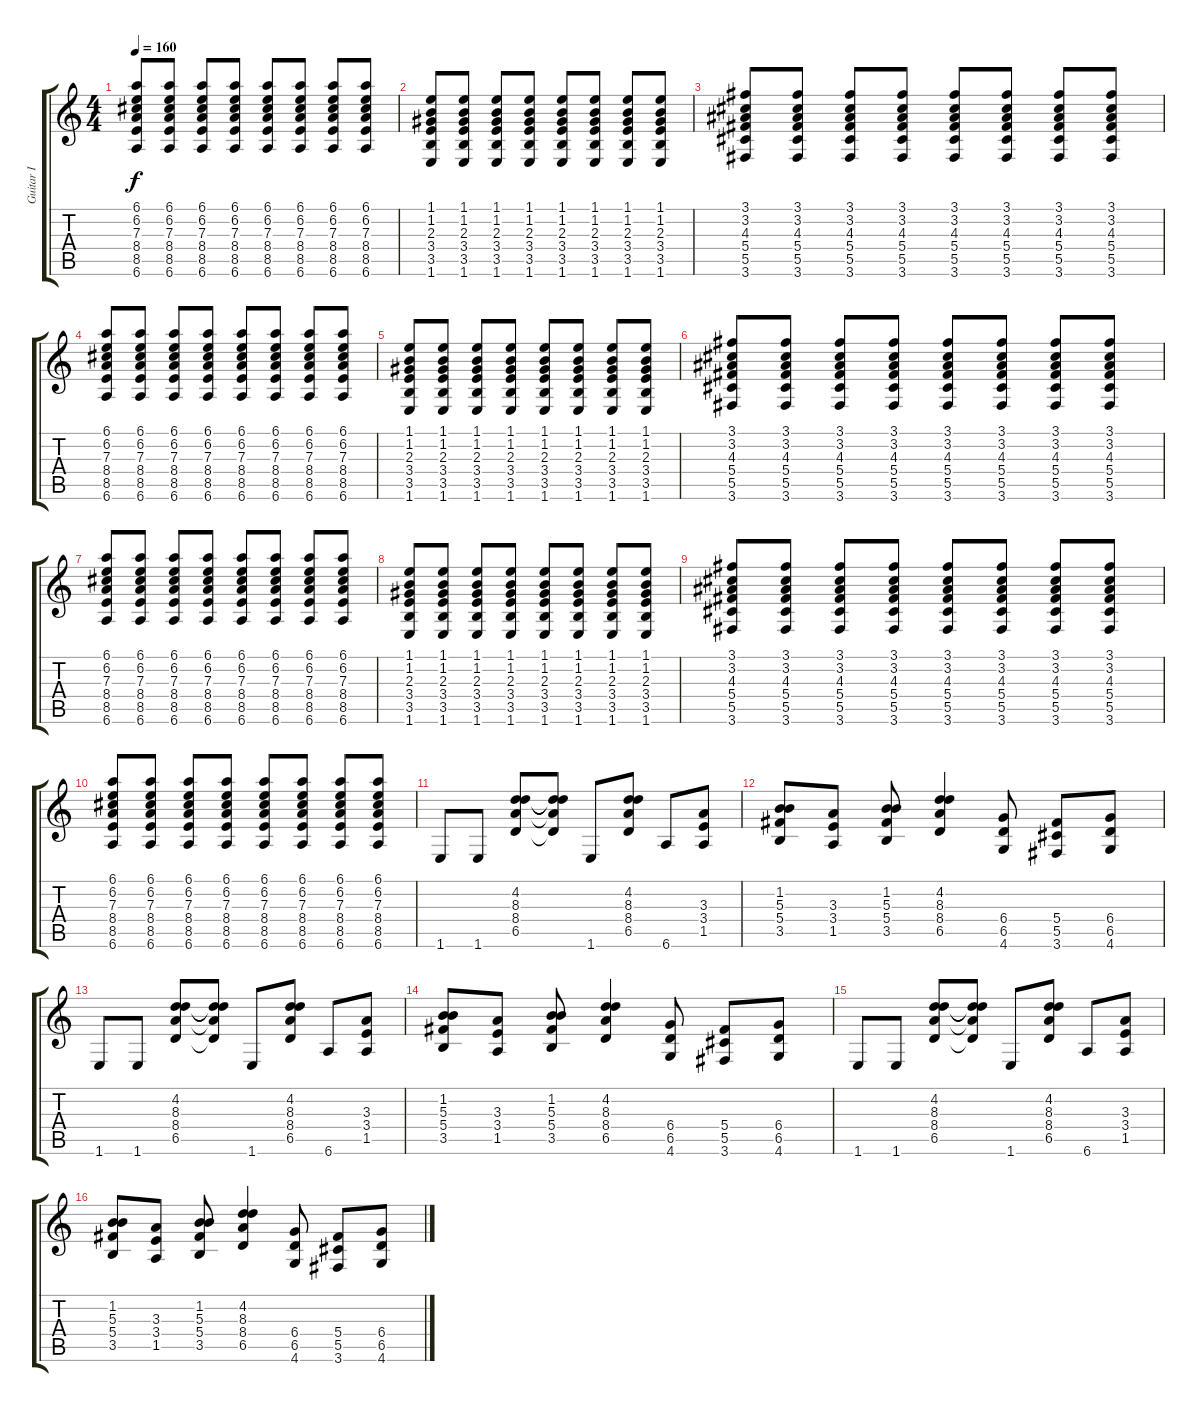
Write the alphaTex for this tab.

\track ("Guitar I" "Guitar I") {instrument distortionguitar}
\staff {score tabs}
\tuning (Eb4 Bb3 Gb3 Db3 Ab2 Eb2) {hide}
\ts (4 4)
\tempo 160
\clef g2
\ks c
(6.1 6.2 7.3 8.4 8.5 6.6).8{dy f} (6.1 6.2 7.3 8.4 8.5 6.6).8 (6.1 6.2 7.3 8.4 8.5 6.6).8 (6.1 6.2 7.3 8.4 8.5 6.6).8 (6.1 6.2 7.3 8.4 8.5 6.6).8 (6.1 6.2 7.3 8.4 8.5 6.6).8 (6.1 6.2 7.3 8.4 8.5 6.6).8 (6.1 6.2 7.3 8.4 8.5 6.6).8 |
(1.1 1.2 2.3 3.4 3.5 1.6).8 (1.1 1.2 2.3 3.4 3.5 1.6).8 (1.1 1.2 2.3 3.4 3.5 1.6).8 (1.1 1.2 2.3 3.4 3.5 1.6).8 (1.1 1.2 2.3 3.4 3.5 1.6).8 (1.1 1.2 2.3 3.4 3.5 1.6).8 (1.1 1.2 2.3 3.4 3.5 1.6).8 (1.1 1.2 2.3 3.4 3.5 1.6).8 |
(3.1 3.2 4.3 5.4 5.5 3.6).8 (3.1 3.2 4.3 5.4 5.5 3.6).8 (3.1 3.2 4.3 5.4 5.5 3.6).8 (3.1 3.2 4.3 5.4 5.5 3.6).8 (3.1 3.2 4.3 5.4 5.5 3.6).8 (3.1 3.2 4.3 5.4 5.5 3.6).8 (3.1 3.2 4.3 5.4 5.5 3.6).8 (3.1 3.2 4.3 5.4 5.5 3.6).8 |
(6.1 6.2 7.3 8.4 8.5 6.6).8 (6.1 6.2 7.3 8.4 8.5 6.6).8 (6.1 6.2 7.3 8.4 8.5 6.6).8 (6.1 6.2 7.3 8.4 8.5 6.6).8 (6.1 6.2 7.3 8.4 8.5 6.6).8 (6.1 6.2 7.3 8.4 8.5 6.6).8 (6.1 6.2 7.3 8.4 8.5 6.6).8 (6.1 6.2 7.3 8.4 8.5 6.6).8 |
(1.1 1.2 2.3 3.4 3.5 1.6).8 (1.1 1.2 2.3 3.4 3.5 1.6).8 (1.1 1.2 2.3 3.4 3.5 1.6).8 (1.1 1.2 2.3 3.4 3.5 1.6).8 (1.1 1.2 2.3 3.4 3.5 1.6).8 (1.1 1.2 2.3 3.4 3.5 1.6).8 (1.1 1.2 2.3 3.4 3.5 1.6).8 (1.1 1.2 2.3 3.4 3.5 1.6).8 |
(3.1 3.2 4.3 5.4 5.5 3.6).8 (3.1 3.2 4.3 5.4 5.5 3.6).8 (3.1 3.2 4.3 5.4 5.5 3.6).8 (3.1 3.2 4.3 5.4 5.5 3.6).8 (3.1 3.2 4.3 5.4 5.5 3.6).8 (3.1 3.2 4.3 5.4 5.5 3.6).8 (3.1 3.2 4.3 5.4 5.5 3.6).8 (3.1 3.2 4.3 5.4 5.5 3.6).8 |
(6.1 6.2 7.3 8.4 8.5 6.6).8 (6.1 6.2 7.3 8.4 8.5 6.6).8 (6.1 6.2 7.3 8.4 8.5 6.6).8 (6.1 6.2 7.3 8.4 8.5 6.6).8 (6.1 6.2 7.3 8.4 8.5 6.6).8 (6.1 6.2 7.3 8.4 8.5 6.6).8 (6.1 6.2 7.3 8.4 8.5 6.6).8 (6.1 6.2 7.3 8.4 8.5 6.6).8 |
(1.1 1.2 2.3 3.4 3.5 1.6).8 (1.1 1.2 2.3 3.4 3.5 1.6).8 (1.1 1.2 2.3 3.4 3.5 1.6).8 (1.1 1.2 2.3 3.4 3.5 1.6).8 (1.1 1.2 2.3 3.4 3.5 1.6).8 (1.1 1.2 2.3 3.4 3.5 1.6).8 (1.1 1.2 2.3 3.4 3.5 1.6).8 (1.1 1.2 2.3 3.4 3.5 1.6).8 |
(3.1 3.2 4.3 5.4 5.5 3.6).8 (3.1 3.2 4.3 5.4 5.5 3.6).8 (3.1 3.2 4.3 5.4 5.5 3.6).8 (3.1 3.2 4.3 5.4 5.5 3.6).8 (3.1 3.2 4.3 5.4 5.5 3.6).8 (3.1 3.2 4.3 5.4 5.5 3.6).8 (3.1 3.2 4.3 5.4 5.5 3.6).8 (3.1 3.2 4.3 5.4 5.5 3.6).8 |
(6.1 6.2 7.3 8.4 8.5 6.6).8 (6.1 6.2 7.3 8.4 8.5 6.6).8 (6.1 6.2 7.3 8.4 8.5 6.6).8 (6.1 6.2 7.3 8.4 8.5 6.6).8 (6.1 6.2 7.3 8.4 8.5 6.6).8 (6.1 6.2 7.3 8.4 8.5 6.6).8 (6.1 6.2 7.3 8.4 8.5 6.6).8 (6.1 6.2 7.3 8.4 8.5 6.6).8 |
1.6.8 1.6.8 (4.2 8.3 8.4 6.5).8 (4.2{t} 8.3{t} 8.4{t} 6.5{t}).8 1.6.8 (4.2 8.3 8.4 6.5).8 6.6.8 (3.3 3.4 1.5).8 |
(1.2 5.3 5.4 3.5).8 (3.3 3.4 1.5).8 (1.2 5.3 5.4 3.5).8 (4.2 8.3 8.4 6.5).4 (6.4 6.5 4.6).8 (5.4 5.5 3.6).8 (6.4 6.5 4.6).8 |
1.6.8 1.6.8 (4.2 8.3 8.4 6.5).8 (4.2{t} 8.3{t} 8.4{t} 6.5{t}).8 1.6.8 (4.2 8.3 8.4 6.5).8 6.6.8 (3.3 3.4 1.5).8 |
(1.2 5.3 5.4 3.5).8 (3.3 3.4 1.5).8 (1.2 5.3 5.4 3.5).8 (4.2 8.3 8.4 6.5).4 (6.4 6.5 4.6).8 (5.4 5.5 3.6).8 (6.4 6.5 4.6).8 |
1.6.8 1.6.8 (4.2 8.3 8.4 6.5).8 (4.2{t} 8.3{t} 8.4{t} 6.5{t}).8 1.6.8 (4.2 8.3 8.4 6.5).8 6.6.8 (3.3 3.4 1.5).8 |
(1.2 5.3 5.4 3.5).8 (3.3 3.4 1.5).8 (1.2 5.3 5.4 3.5).8 (4.2 8.3 8.4 6.5).4 (6.4 6.5 4.6).8 (5.4 5.5 3.6).8 (6.4 6.5 4.6).8
